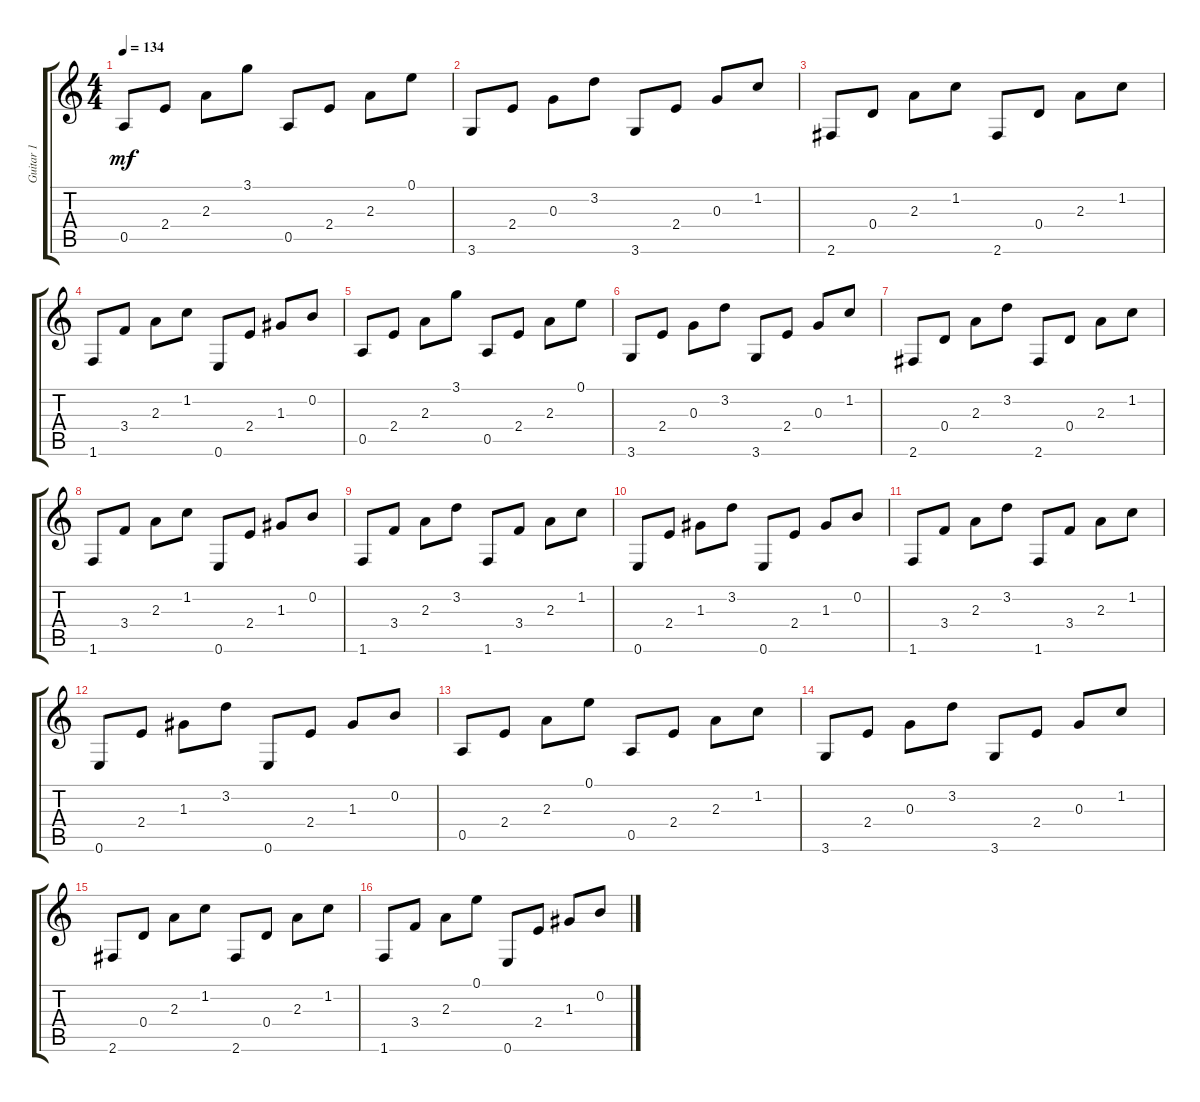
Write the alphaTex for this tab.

\track ("Guitar 1" "Guitar 1") {instrument acousticguitarsteel}
\staff {score tabs}
\tuning (E4 B3 G3 D3 A2 E2) {hide}
\ts (4 4)
\tempo 134
\clef g2
\ks c
0.5.8{dy mf} 2.4.8 2.3.8 3.1.8 0.5.8 2.4.8 2.3.8 0.1.8 |
3.6.8 2.4.8 0.3.8 3.2.8 3.6.8 2.4.8 0.3.8 1.2.8 |
2.6.8 0.4.8 2.3.8 1.2.8 2.6.8 0.4.8 2.3.8 1.2.8 |
1.6.8 3.4.8 2.3.8 1.2.8 0.6.8 2.4.8 1.3.8 0.2.8 |
0.5.8 2.4.8 2.3.8 3.1.8 0.5.8 2.4.8 2.3.8 0.1.8 |
3.6.8 2.4.8 0.3.8 3.2.8 3.6.8 2.4.8 0.3.8 1.2.8 |
2.6.8 0.4.8 2.3.8 3.2.8 2.6.8 0.4.8 2.3.8 1.2.8 |
1.6.8 3.4.8 2.3.8 1.2.8 0.6.8 2.4.8 1.3.8 0.2.8 |
1.6.8 3.4.8 2.3.8 3.2.8 1.6.8 3.4.8 2.3.8 1.2.8 |
0.6.8 2.4.8 1.3.8 3.2.8 0.6.8 2.4.8 1.3.8 0.2.8 |
1.6.8 3.4.8 2.3.8 3.2.8 1.6.8 3.4.8 2.3.8 1.2.8 |
0.6.8 2.4.8 1.3.8 3.2.8 0.6.8 2.4.8 1.3.8 0.2.8 |
0.5.8 2.4.8 2.3.8 0.1.8 0.5.8 2.4.8 2.3.8 1.2.8 |
3.6.8 2.4.8 0.3.8 3.2.8 3.6.8 2.4.8 0.3.8 1.2.8 |
2.6.8 0.4.8 2.3.8 1.2.8 2.6.8 0.4.8 2.3.8 1.2.8 |
1.6.8 3.4.8 2.3.8 0.1.8 0.6.8 2.4.8 1.3.8 0.2.8
